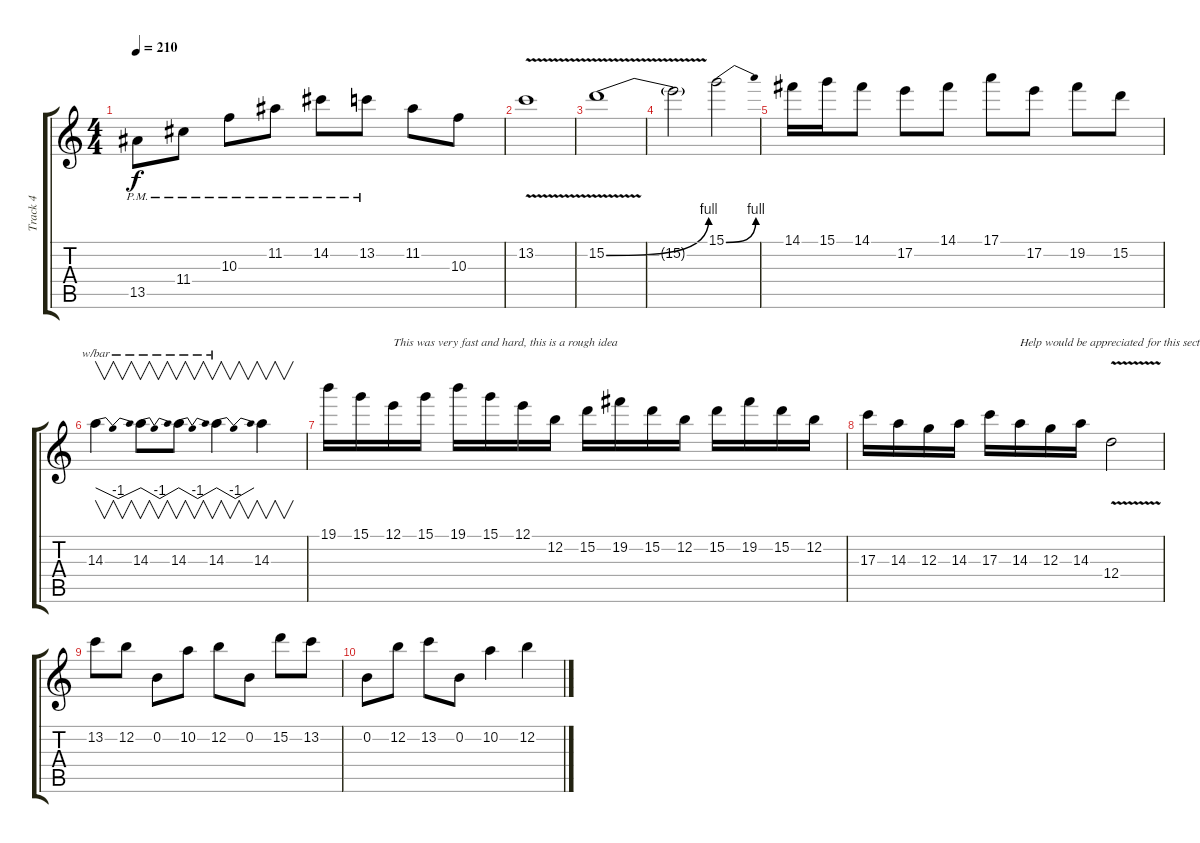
\track ("Track 4" "Track 4") {instrument overdrivenguitar}
\staff {score tabs}
\tuning (E4 B3 G3 D3 A2 E2) {hide}
\ts (4 4)
\tempo 210
\clef g2
\ks c
13.5{pm}.8{dy f} 11.4{pm}.8 10.3{pm}.8 11.2{pm}.8 14.2{pm}.8 13.2{pm}.8 11.2.8 10.3.8 |
13.2{v}.1 |
15.2{be (bend 0 0 60 4) v}.1 |
15.2{t}.2 15.1{be (bend 0 0 60 4)}.2 |
14.1.16 15.1.16 14.1.8 17.2.8 14.1.8 17.1.8 17.2.8 19.2.8 15.2.8 |
14.3.4{v tbe (dip default 0 0 30 -4 60 0)} 14.3.8{v tbe (dip default 0 0 30 -4 60 0)} 14.3.8{v tbe (dip default 0 0 30 -4 60 0)} 14.3.4{v tbe (dip default 0 0 30 -4 60 0)} 14.3.4{v} |
19.1.16 15.1.16 12.1.16{txt "This was very fast and hard, this is a rough idea"} 15.1.16 19.1.16 15.1.16 12.1.16 12.2.16 15.2.16 19.2.16 15.2.16 12.2.16 15.2.16 19.2.16 15.2.16 12.2.16 |
17.3.16 14.3.16 12.3.16 14.3.16 17.3.16 14.3.16{txt "Help would be appreciated for this section"} 12.3.16 14.3.16 12.4{v}.2 |
13.2.8 12.2.8 0.2.8 10.2.8 12.2.8 0.2.8 15.2.8 13.2.8 |
0.2.8 12.2.8 13.2.8 0.2.8 10.2.4 12.2.4
